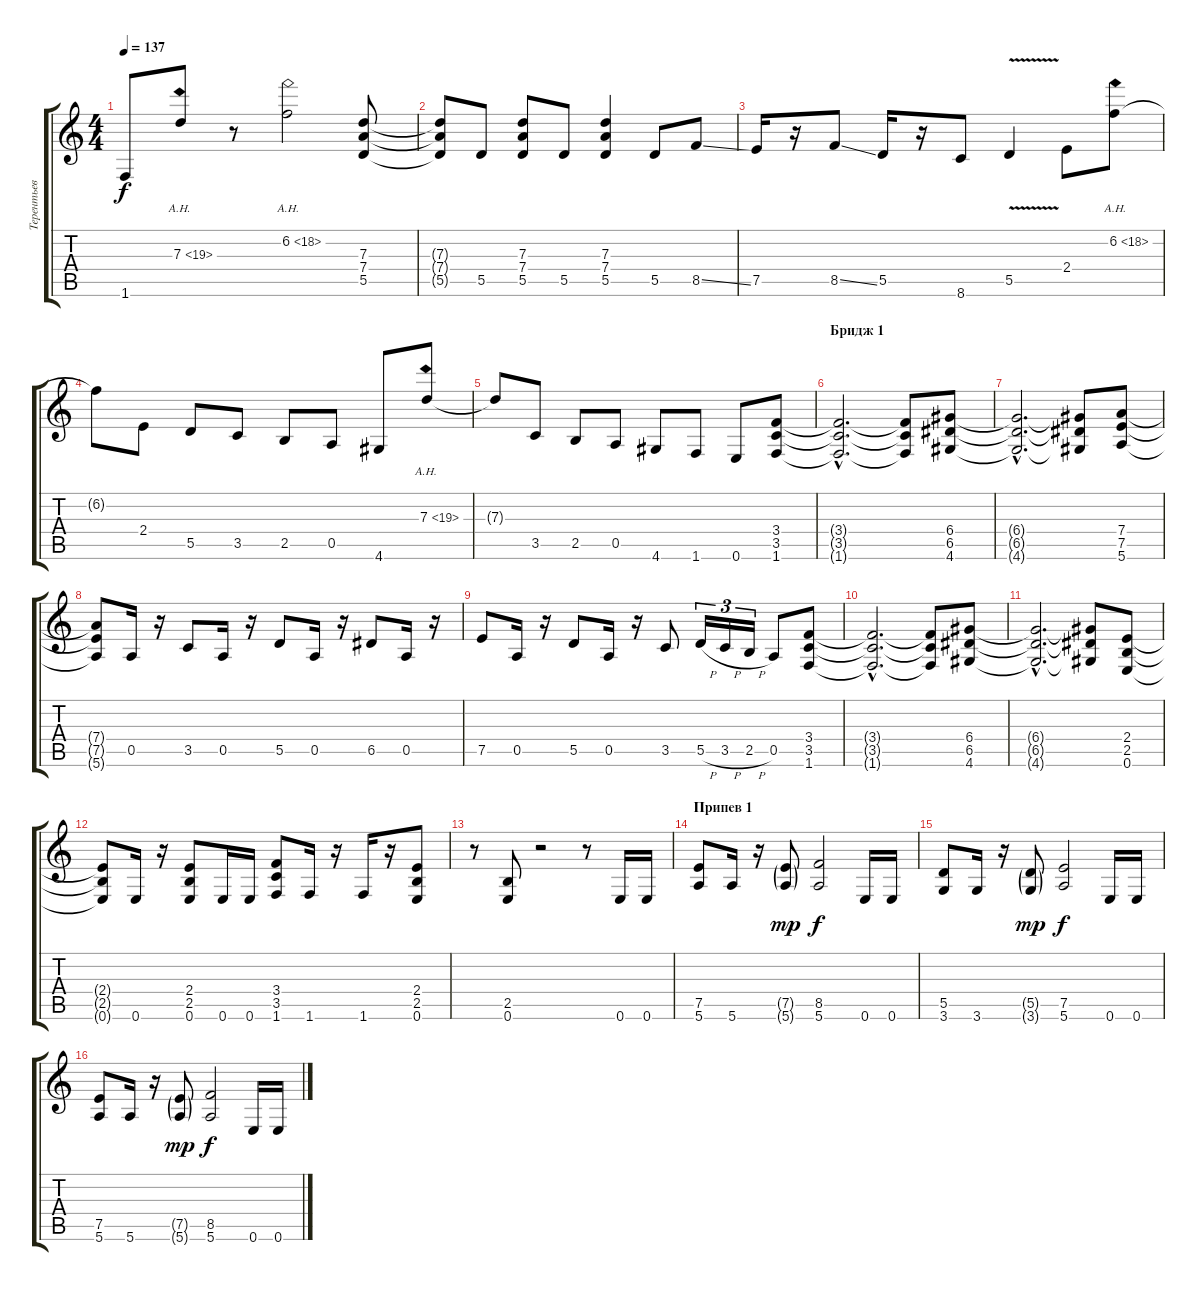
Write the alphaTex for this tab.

\track ("Терентьев" "Терентьев") {instrument overdrivenguitar}
\staff {score tabs}
\tuning (E4 B3 G3 D3 A2 E2) {hide}
\ts (4 4)
\tempo 137
\clef g2
\ks c
1.6.8{dy f} 7.3{ah 12}.8 r.8 6.2{ah 12}.2 (7.3 7.4 5.5).8 |
(7.3{t} 7.4{t} 5.5{t}).8 5.5.8 (7.3 7.4 5.5).8 5.5.8 (7.3 7.4 5.5).4 5.5.8 8.5{ss}.8 |
7.5.16 r.16 8.5{ss}.8 5.5.16 r.16 8.6.8 5.5{v}.4 2.4.8 6.2{ah 12}.8 |
6.2{t}.8 2.4.8 5.5.8 3.5.8 2.5.8 0.5.8 4.6.8 7.3{ah 12}.8 |
7.3{t}.8 3.5.8 2.5.8 0.5.8 4.6.8 1.6.8 0.6.8 (3.4 3.5 1.6).8 |
\section ("" "Бридж 1")
(3.4{hac t} 3.5{hac t} 1.6{hac t}).2{d} (3.4{t} 3.5{t} 1.6{t}).8 (6.4 6.5 4.6).8 |
(6.4{hac t} 6.5{hac t} 4.6{hac t}).2{d} (6.4{t} 6.5{t} 4.6{t}).8 (7.4 7.5 5.6).8 |
(7.4{t} 7.5{t} 5.6{t}).8 0.5.16 r.16 3.5.8 0.5.16 r.16 5.5.8 0.5.16 r.16 6.5.8 0.5.16 r.16 |
7.5.8 0.5.16 r.16 5.5.8 0.5.16 r.16 3.5.8 5.5{h}.16{tu (3 2)} 3.5{h}.16{tu (3 2)} 2.5{h}.16{tu (3 2)} 0.5.8 (3.4 3.5 1.6).8 |
(3.4{hac t} 3.5{hac t} 1.6{hac t}).2{d} (3.4{t} 3.5{t} 1.6{t}).8 (6.4 6.5 4.6).8 |
(6.4{hac t} 6.5{hac t} 4.6{hac t}).2{d} (6.4{t} 6.5{t} 4.6{t}).8 (2.4 2.5 0.6).8 |
(2.4{t} 2.5{t} 0.6{t}).8 0.6.16 r.16 (2.4 2.5 0.6).8 0.6.16 0.6.16 (3.4 3.5 1.6).8 1.6.16 r.16 1.6.16 r.16 (2.4 2.5 0.6).8 |
r.8 (2.5 0.6).8 r.2 r.8 0.6.16 0.6.16 |
\section ("" "Припев 1")
(7.5 5.6).8 5.6.16 r.16 (7.5{g} 5.6{g}).8{dy mp} (8.5 5.6).2{dy f} 0.6.16 0.6.16 |
(5.5 3.6).8 3.6.16 r.16 (5.5{g} 3.6{g}).8{dy mp} (7.5 5.6).2{dy f} 0.6.16 0.6.16 |
(7.5 5.6).8 5.6.16 r.16 (7.5{g} 5.6{g}).8{dy mp} (8.5 5.6).2{dy f} 0.6.16 0.6.16
